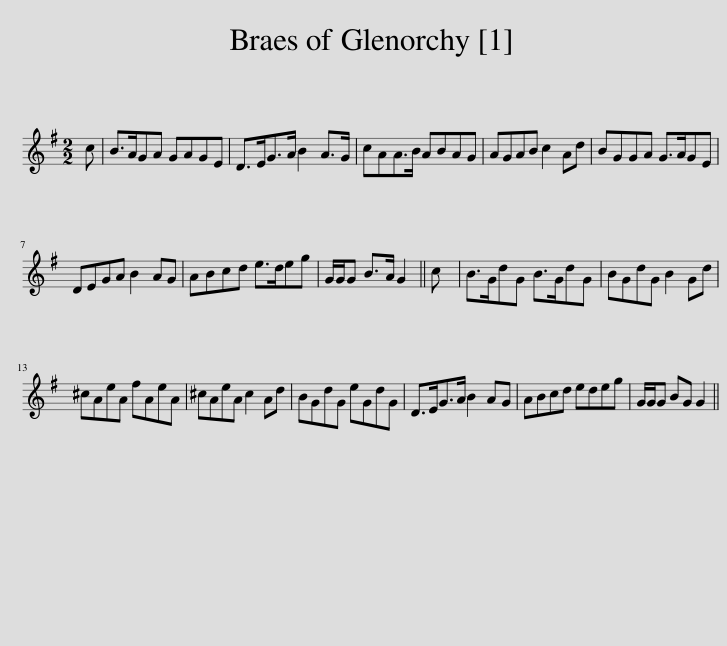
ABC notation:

X:1
L:1/8
M:2/2
I:linebreak $
K:G
V:1 treble
V:1
 c | B>AGA GAGE | D>EG>A B2 A>G | cAA>B ABAG | AGAB c2 Ad | %5
 BGGA G>AGE |$ DEGA B2 AG | ABcd e>deg | G/G/G B>A G2 || c | %10
 B>GdG B>GdG | BGdG B2 Gd |$ ^cAeA fAeA | ^cAeA c2 Ad | BGdG eGdG | %15
 D>EG>A B2 AG | ABcd edeg | G/G/G BG G2 || %18
